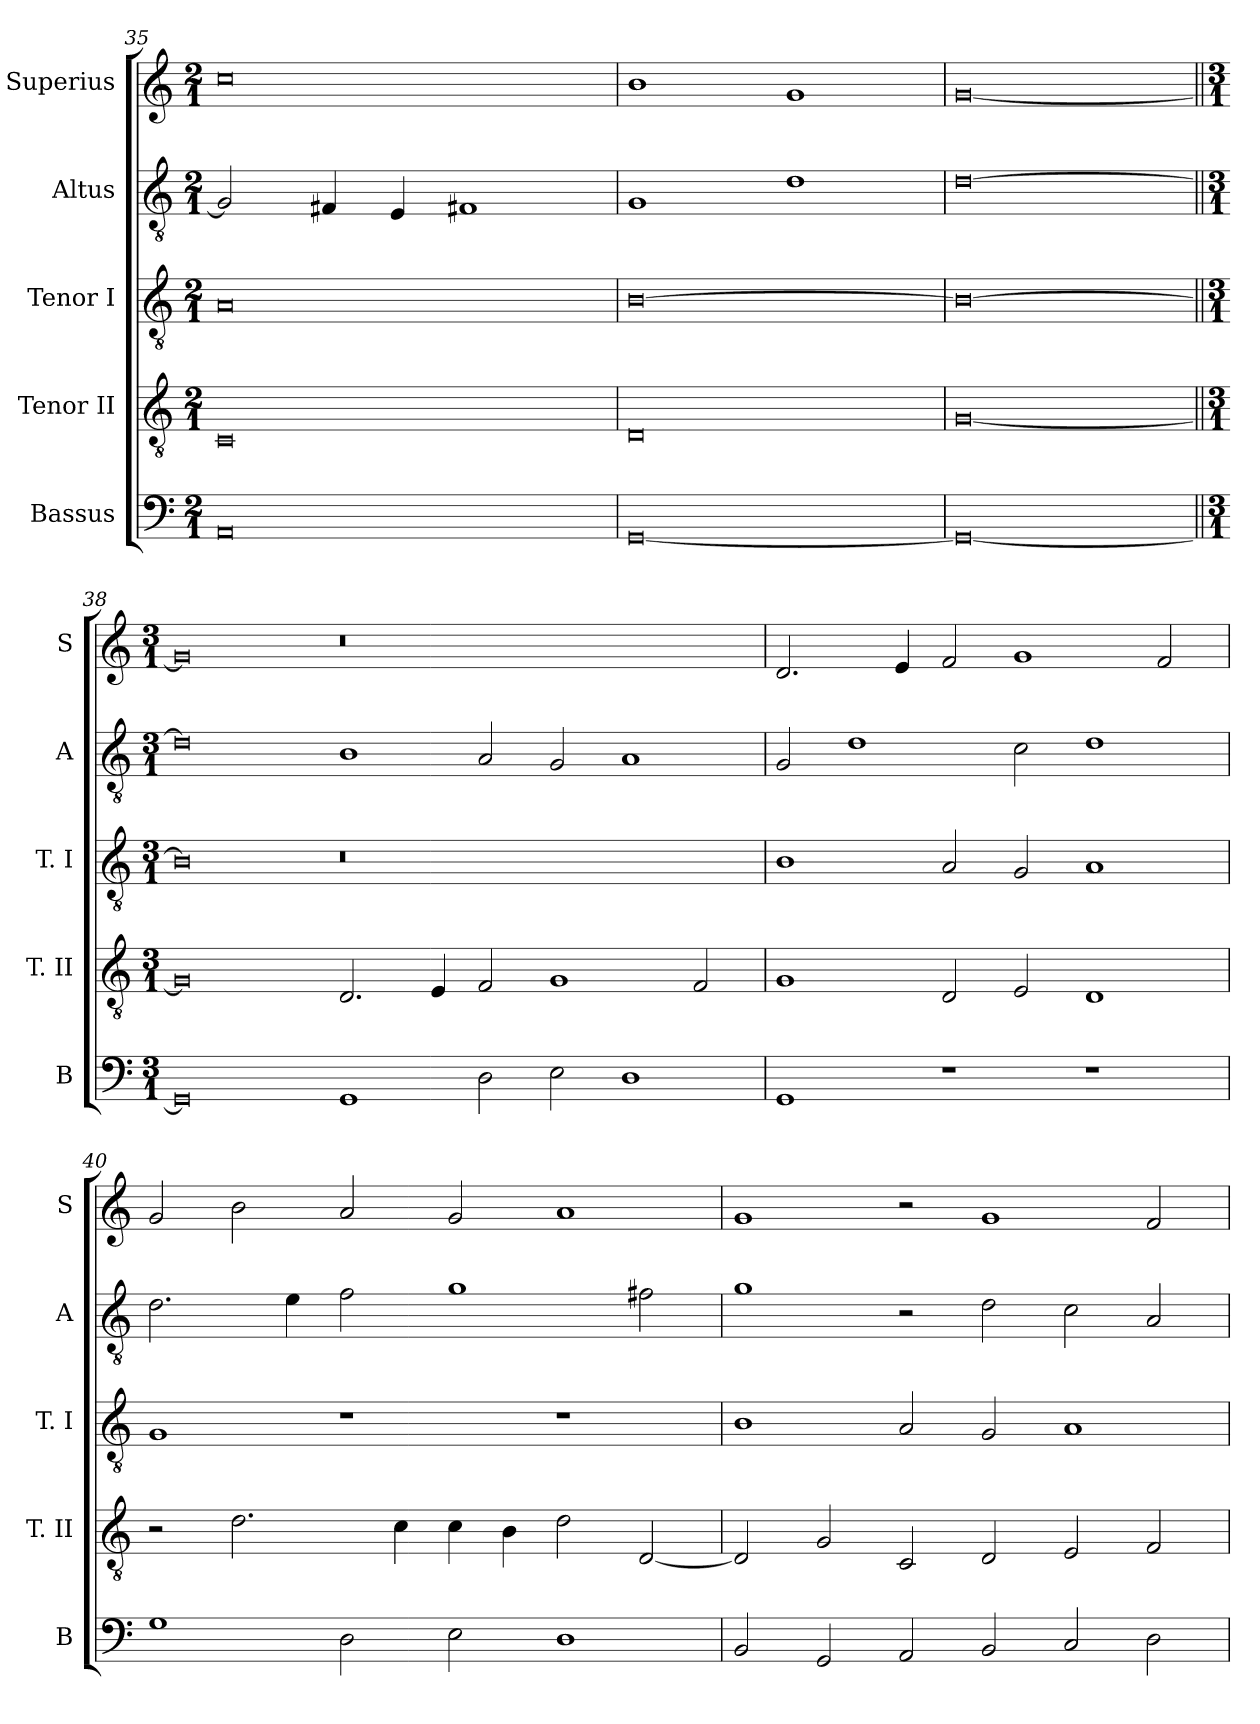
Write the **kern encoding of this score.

**kern	**kern	**kern	**kern	**kern
*part5	*part4	*part3	*part2	*part1
*staff5	*staff4	*staff3	*staff2	*staff1
*I"Bassus	*I"Tenor II	*I"Tenor I	*I"Altus	*I"Superius
*I'B	*I'T. II	*I'T. I	*I'A	*I'S
*clefF4	*clefGv2	*clefGv2	*clefGv2	*clefG2
*k[]	*k[]	*k[]	*k[]	*k[]
*C:	*C:	*C:	*C:	*C:
*M2/1	*M2/1	*M2/1	*M2/1	*M2/1
=35	=35	=35	=35	=35
0AA	0C	0A	2G]	0cc
.	.	.	4F#X	.
.	.	.	4E	.
.	.	.	1F#X	.
=36	=36	=36	=36	=36
[0GG	0D	[0B	1G	1b
.	.	.	1d	1g
=37	=37	=37	=37	=37
0GG_	[0G	0B_	[0d	[0g
=38||	=38||	=38||	=38||	=38||
*M3/1	*M3/1	*M3/1	*M3/1	*M3/1
0GG]	0G]	0B]	0d]	0g]
1GG	2.D	0.r	1B	0.r
.	4E	.	.	.
2D	2F	.	2A	.
2E	1G	.	2G	.
1D	.	.	1A	.
.	2F	.	.	.
=39	=39	=39	=39	=39
1GG	1G	1B	2G	2.d
.	.	.	1d	.
.	.	.	.	4e
1r	2D	2A	.	2f
.	2E	2G	2c	1g
1r	1D	1A	1d	.
.	.	.	.	2f
=40	=40	=40	=40	=40
1G	2r	1G	2.d	2g
.	2.d	.	.	2b
.	.	.	4e	.
2D	.	1r	2f	2a
.	4c	.	.	.
2E	4c	.	1g	2g
.	4B	.	.	.
1D	2d	1r	.	1a
.	[2D	.	2f#X	.
=41	=41	=41	=41	=41
2BB	2D]	1B	1g	1g
2GG	2G	.	.	.
2AA	2C	2A	2r	2r
2BB	2D	2G	2d	1g
2C	2E	1A	2c	.
2D	2F	.	2A	2f
=	=	=	=	=
*-	*-	*-	*-	*-
